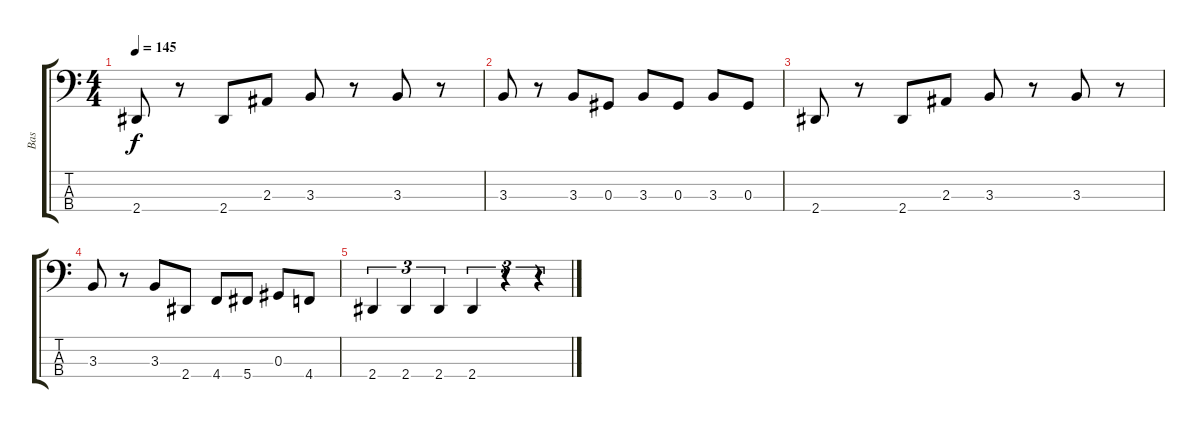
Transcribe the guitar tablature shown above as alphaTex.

\track ("Bas" "Bas") {instrument electricbassfinger}
\staff {score tabs}
\tuning (Gb2 Db2 Ab1 Db1) {hide}
\ts (4 4)
\tempo 145
\clef f4
\ks c
2.4.8{dy f} r.8 2.4.8 2.3.8 3.3.8 r.8 3.3.8 r.8 |
3.3.8 r.8 3.3.8 0.3.8 3.3.8 0.3.8 3.3.8 0.3.8 |
2.4.8 r.8 2.4.8 2.3.8 3.3.8 r.8 3.3.8 r.8 |
3.3.8 r.8 3.3.8 2.4.8 4.4.8 5.4.8 0.3.8 4.4.8 |
2.4.4{tu (3 2)} 2.4.4{tu (3 2)} 2.4.4{tu (3 2)} 2.4.4{tu (3 2)} r.4{tu (3 2)} r.4{tu (3 2)}
